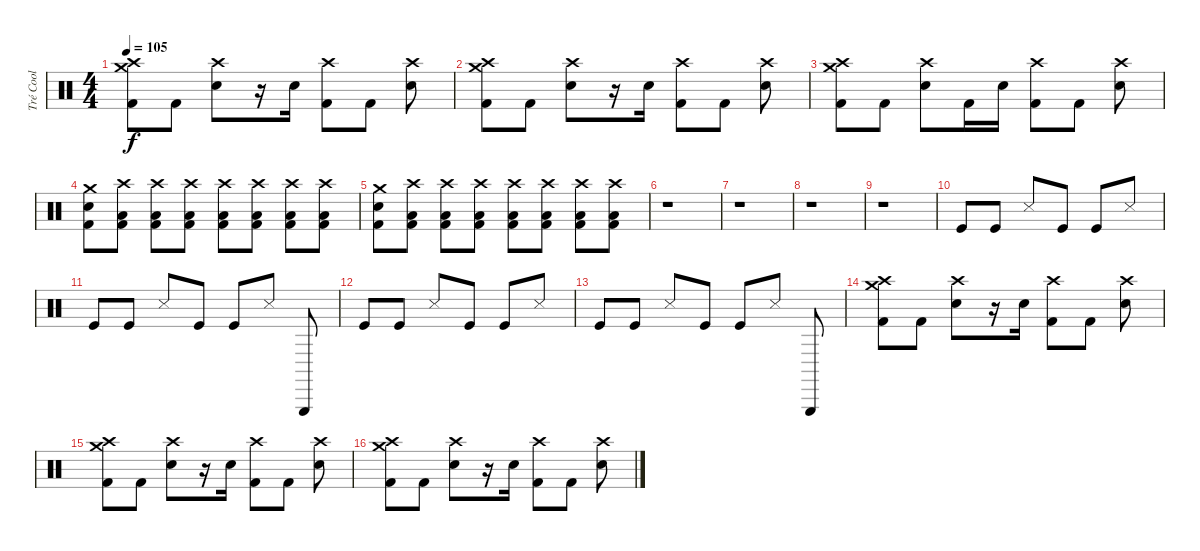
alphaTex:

\track ("Tré Cool" "Tré Cool") {instrument percussion}
\staff {score}
\articulation defaults
\ts (4 4)
\tempo 105
\clef neutral
\ks c
("Crash medium (hit)" "Crash high (hit)" "Kick (hit) 2").8{dy f} "Kick (hit) 2".8 ("Crash high (hit)" "Snare (hit) 2").8 r.16 "Snare (hit) 2".16 ("Crash high (hit)" "Kick (hit) 2").8 "Kick (hit) 2".8 ("Crash high (hit)" "Snare (hit) 2").8 |
("Crash medium (hit)" "Crash high (hit)" "Kick (hit) 2").8 "Kick (hit) 2".8 ("Crash high (hit)" "Snare (hit) 2").8 r.16 "Snare (hit) 2".16 ("Crash high (hit)" "Kick (hit) 2").8 "Kick (hit) 2".8 ("Crash high (hit)" "Snare (hit) 2").8 |
("Crash medium (hit)" "Crash high (hit)" "Kick (hit) 2").8 "Kick (hit) 2".8 ("Crash high (hit)" "Snare (hit) 2").8 "Kick (hit) 2".16 "Snare (hit) 2".16 ("Crash high (hit)" "Kick (hit) 2").8 "Kick (hit) 2".8 ("Crash high (hit)" "Snare (hit) 2").8 |
("Crash medium (hit)" "Snare (hit) 2" "Kick (hit) 2").8 ("Crash high (hit)" "Low Floor Tom (hit)" "Kick (hit) 2").8 ("Crash high (hit)" "Low Floor Tom (hit)" "Kick (hit) 2").8 ("Crash high (hit)" "Low Floor Tom (hit)" "Kick (hit) 2").8 ("Crash high (hit)" "Low Floor Tom (hit)" "Kick (hit) 2").8 ("Crash high (hit)" "Low Floor Tom (hit)" "Kick (hit) 2").8 ("Crash high (hit)" "Low Floor Tom (hit)" "Kick (hit) 2").8 ("Crash high (hit)" "Low Floor Tom (hit)" "Kick (hit) 2").8 |
("Crash medium (hit)" "Snare (hit) 2" "Kick (hit) 2").8 ("Crash high (hit)" "Low Floor Tom (hit)" "Kick (hit) 2").8 ("Crash high (hit)" "Low Floor Tom (hit)" "Kick (hit) 2").8 ("Crash high (hit)" "Low Floor Tom (hit)" "Kick (hit) 2").8 ("Crash high (hit)" "Low Floor Tom (hit)" "Kick (hit) 2").8 ("Crash high (hit)" "Low Floor Tom (hit)" "Kick (hit) 2").8 ("Crash high (hit)" "Low Floor Tom (hit)" "Kick (hit) 2").8 ("Crash high (hit)" "Low Floor Tom (hit)" "Kick (hit) 2").8 |
r.1 |
r.1 |
r.1 |
r.1 |
"Kick (hit)".8 "Kick (hit)".8 "Snare (side stick) 3".8 "Kick (hit)".8 "Kick (hit)".8 "Snare (side stick) 3".8 |
"Kick (hit)".8 "Kick (hit)".8 "Snare (side stick) 3".8 "Kick (hit)".8 "Kick (hit)".8 "Snare (side stick) 3".8 "Triangle (hit)".8 |
"Kick (hit)".8 "Kick (hit)".8 "Snare (side stick) 3".8 "Kick (hit)".8 "Kick (hit)".8 "Snare (side stick) 3".8 |
"Kick (hit)".8 "Kick (hit)".8 "Snare (side stick) 3".8 "Kick (hit)".8 "Kick (hit)".8 "Snare (side stick) 3".8 "Triangle (hit)".8 |
("Crash medium (hit)" "Crash high (hit)" "Kick (hit) 2").8 "Kick (hit) 2".8 ("Crash high (hit)" "Snare (hit) 2").8 r.16 "Snare (hit) 2".16 ("Crash high (hit)" "Kick (hit) 2").8 "Kick (hit) 2".8 ("Crash high (hit)" "Snare (hit) 2").8 |
("Crash medium (hit)" "Crash high (hit)" "Kick (hit) 2").8 "Kick (hit) 2".8 ("Crash high (hit)" "Snare (hit) 2").8 r.16 "Snare (hit) 2".16 ("Crash high (hit)" "Kick (hit) 2").8 "Kick (hit) 2".8 ("Crash high (hit)" "Snare (hit) 2").8 |
("Crash medium (hit)" "Crash high (hit)" "Kick (hit) 2").8 "Kick (hit) 2".8 ("Crash high (hit)" "Snare (hit) 2").8 r.16 "Snare (hit) 2".16 ("Crash high (hit)" "Kick (hit) 2").8 "Kick (hit) 2".8 ("Crash high (hit)" "Snare (hit) 2").8
